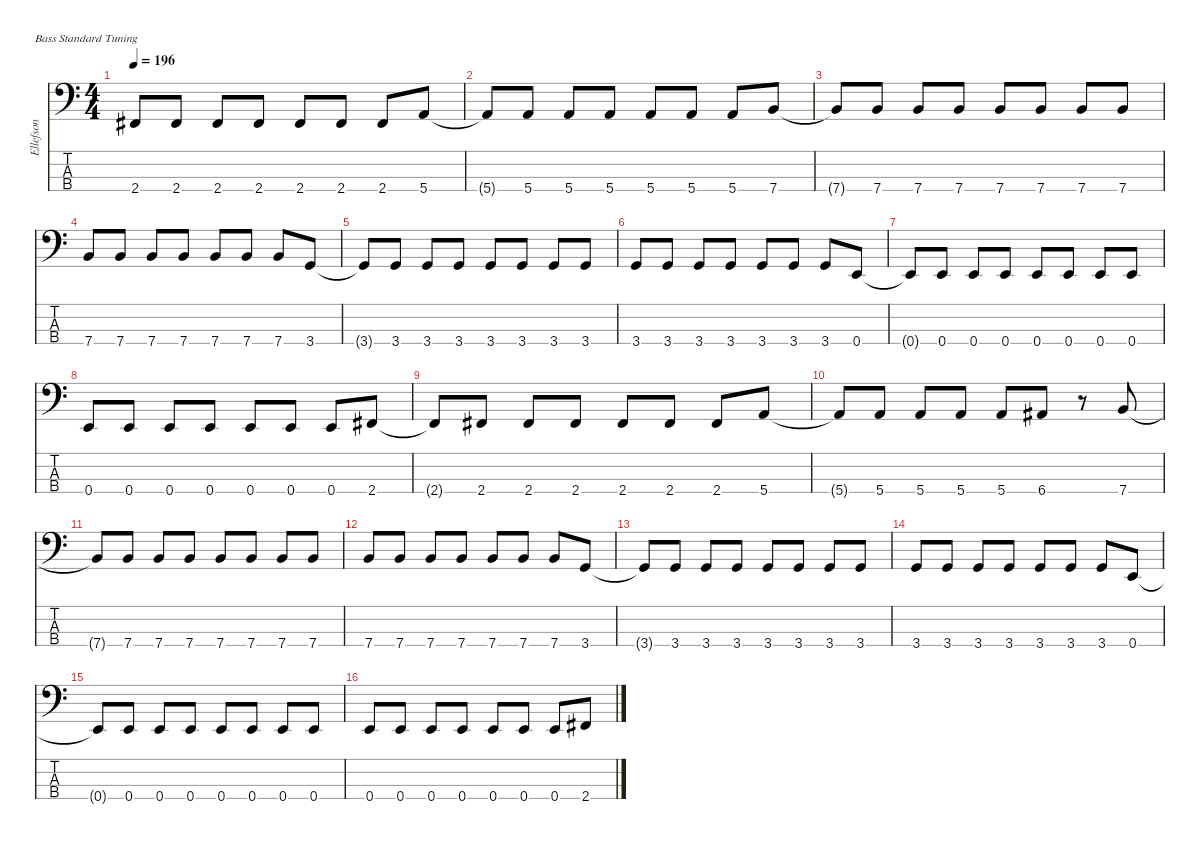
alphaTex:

\defaultSystemsLayout 4
\hideDynamics
\bracketExtendMode nobrackets
\firstSystemTrackNameMode fullname
\otherSystemsTrackNameOrientation horizontal
\track ("Ellefson" "el.bs.") {instrument electricbasspick}
\staff {score tabs}
\tuning (G2 D2 A1 E1)
\ts (4 4)
\tempo 196
\clef f4
\ks c
2.4{t acc #}.8{dy f beam Up} 2.4{acc #}.8{beam Up} 2.4{acc #}.8{beam Up} 2.4{acc #}.8{beam Up} 2.4{acc #}.8{beam Up} 2.4{acc #}.8{beam Up} 2.4{acc #}.8{beam Up} 5.4.8{beam Up} |
5.4{t}.8{beam Up} 5.4.8{beam Up} 5.4.8{beam Up} 5.4.8{beam Up} 5.4.8{beam Up} 5.4.8{beam Up} 5.4.8{beam Up} 7.4.8{beam Up} |
7.4{t}.8{beam Up} 7.4.8{beam Up} 7.4.8{beam Up} 7.4.8{beam Up} 7.4.8{beam Up} 7.4.8{beam Up} 7.4.8{beam Up} 7.4.8{beam Up} |
7.4.8{beam Up} 7.4.8{beam Up} 7.4.8{beam Up} 7.4.8{beam Up} 7.4.8{beam Up} 7.4.8{beam Up} 7.4.8{beam Up} 3.4.8{beam Up} |
3.4{t}.8{beam Up} 3.4.8{beam Up} 3.4.8{beam Up} 3.4.8{beam Up} 3.4.8{beam Up} 3.4.8{beam Up} 3.4.8{beam Up} 3.4.8{beam Up} |
3.4.8{beam Up} 3.4.8{beam Up} 3.4.8{beam Up} 3.4.8{beam Up} 3.4.8{beam Up} 3.4.8{beam Up} 3.4.8{beam Up} 0.4.8{beam Up} |
0.4{t}.8{beam Up} 0.4.8{beam Up} 0.4.8{beam Up} 0.4.8{beam Up} 0.4.8{beam Up} 0.4.8{beam Up} 0.4.8{beam Up} 0.4.8{beam Up} |
0.4.8{beam Up} 0.4.8{beam Up} 0.4.8{beam Up} 0.4.8{beam Up} 0.4.8{beam Up} 0.4.8{beam Up} 0.4.8{beam Up} 2.4{acc #}.8{beam Up} |
2.4{t acc #}.8{beam Up} 2.4{acc #}.8{beam Up} 2.4{acc #}.8{beam Up} 2.4{acc #}.8{beam Up} 2.4{acc #}.8{beam Up} 2.4{acc #}.8{beam Up} 2.4{acc #}.8{beam Up} 5.4.8{beam Up} |
5.4{t}.8{beam Up} 5.4.8{beam Up} 5.4.8{beam Up} 5.4.8{beam Up} 5.4.8{beam Up} 6.4{acc #}.8{beam Up} r.8{beam Up} 7.4.8{beam Up} |
7.4{t}.8{beam Up} 7.4.8{beam Up} 7.4.8{beam Up} 7.4.8{beam Up} 7.4.8{beam Up} 7.4.8{beam Up} 7.4.8{beam Up} 7.4.8{beam Up} |
7.4.8{beam Up} 7.4.8{beam Up} 7.4.8{beam Up} 7.4.8{beam Up} 7.4.8{beam Up} 7.4.8{beam Up} 7.4.8{beam Up} 3.4.8{beam Up} |
3.4{t}.8{beam Up} 3.4.8{beam Up} 3.4.8{beam Up} 3.4.8{beam Up} 3.4.8{beam Up} 3.4.8{beam Up} 3.4.8{beam Up} 3.4.8{beam Up} |
3.4.8{beam Up} 3.4.8{beam Up} 3.4.8{beam Up} 3.4.8{beam Up} 3.4.8{beam Up} 3.4.8{beam Up} 3.4.8{beam Up} 0.4.8{beam Up} |
0.4{t}.8{beam Up} 0.4.8{beam Up} 0.4.8{beam Up} 0.4.8{beam Up} 0.4.8{beam Up} 0.4.8{beam Up} 0.4.8{beam Up} 0.4.8{beam Up} |
0.4.8{beam Up} 0.4.8{beam Up} 0.4.8{beam Up} 0.4.8{beam Up} 0.4.8{beam Up} 0.4.8{beam Up} 0.4.8{beam Up} 2.4{acc #}.8{beam Up}
